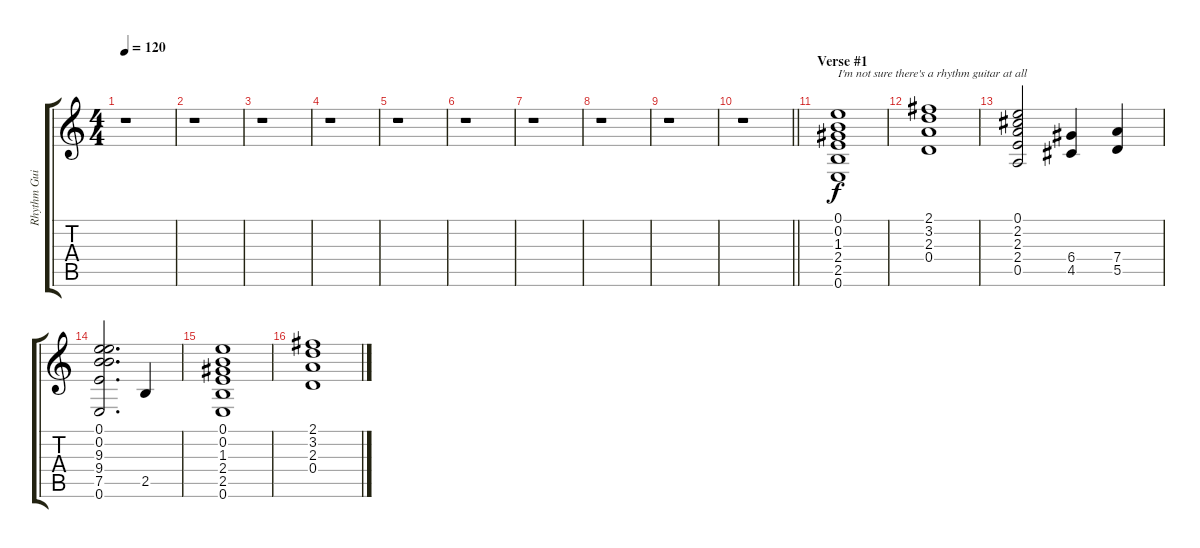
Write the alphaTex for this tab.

\track ("Rhythm Guitar" "Rhythm Gui") {instrument acousticguitarsteel}
\staff {score tabs}
\tuning (E4 B3 G3 D3 A2 E2) {hide}
\ts (4 4)
\tempo 120
\clef g2
\ks c
r.1{dy f instrument acousticguitarsteel} |
r.1 |
r.1 |
r.1 |
r.1 |
r.1 |
r.1 |
r.1 |
r.1 |
\barLineRight lightlight
r.1 |
\section ("" "Verse #1")
(0.1 0.2 1.3 2.4 2.5 0.6).1{txt "I'm not sure there's a rhythm guitar at all"} |
(2.1 3.2 2.3 0.4).1 |
(0.1 2.2 2.3 2.4 0.5).2 (6.4 4.5).4 (7.4 5.5).4 |
(0.1 0.2 9.3 9.4 7.5 0.6).2{d} 2.5.4 |
(0.1 0.2 1.3 2.4 2.5 0.6).1 |
(2.1 3.2 2.3 0.4).1
